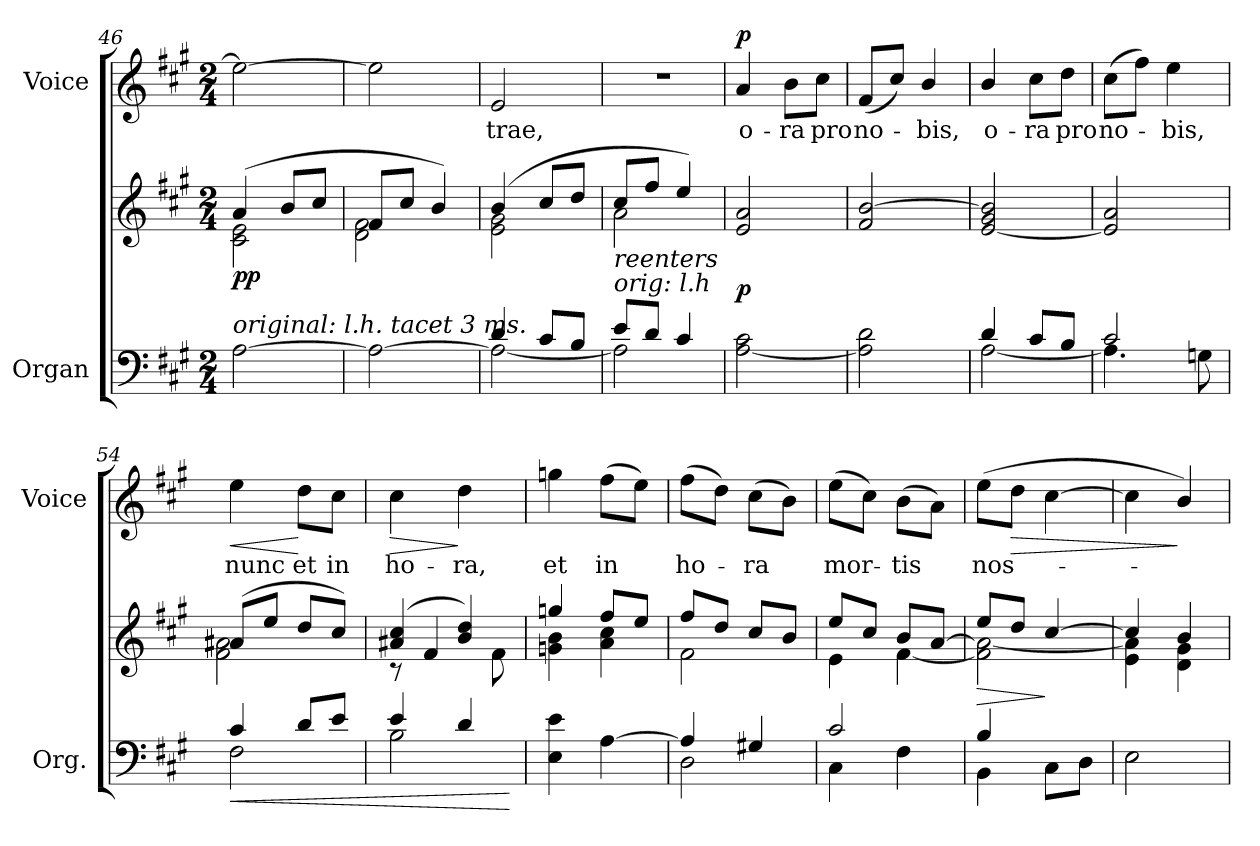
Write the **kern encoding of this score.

**kern	**kern	**dynam	**kern	**text	**dynam
*part2	*part2	*part2	*part1	*part1	*part1
*staff3	*staff2	*staff2/3	*staff1	*staff1	*staff1
*I"Organ	*	*	*I"Voice	*	*
*I'Org.	*	*	*I'Voice	*	*
!!LO:LB:g=z
*clefF4	*clefG2	*	*clefG2	*	*
*k[f#c#g#]	*k[f#c#g#]	*	*k[f#c#g#]	*	*
*A:	*A:	*	*A:	*	*
*M2/4	*M2/4	*	*M2/4	*	*
=46	=46	=46	=46	=46	=46
*	*^	*	*	*	*
!LO:TX:a:i:t=original&colon; l.h. tacet 3 ms.	!	!	!	!	!	!
[2Ai\	(4ai/	2c#i\ 2ei	pp	2eei\_	.	.
.	8bi/L	.	.	.	.	.
.	8cc#i/J	.	.	.	.	.
=47	=47	=47	=47	=47	=47	=47
2Ai\_	8f#i/L	2di\ 2f#i	.	2eei\]	.	.
.	8cc#i/J	.	.	.	.	.
.	4bi/)	.	.	.	.	.
=48	=48	=48	=48	=48	=48	=48
*^	*	*	*	*	*	*
!	!	!	!	!	!	!LO:LY:b:color=#000000	!
4di/	2Ai\_	(4bi/	2ei\ 2g#i	.	2ei/	-trae,	.
8c#i/L	.	8cc#i/L	.	.	.	.	.
8Bi/J	.	8ddi/J	.	.	.	.	.
=49	=49	=49	=49	=49	=49	=49	=49
!LO:TX:a:i:t=orig&colon; l.h	!	!	!	!	!	!	!
!LO:TX:i:t=reenters	!	!	!	!	!	!	!
!	!	!	!	!	!LO:N:vis=1	!	!
8ei/L	2Ai\]	8cc#i/L	2ai\	.	2r	.	.
8di/J	.	8ff#i/J	.	.	.	.	.
4c#i/	.	4eei/)	.	.	.	.	.
*v	*v	*	*	*	*	*	*
*	*v	*v	*	*	*	*
=50	=50	=50	=50	=50	=50
!	!	!	!	!LO:LY:b:color=#000000	!
[2Ai\ 2c#i	2ei/ 2ai	p	4ai/	o-	p
!	!	!	!	!LO:LY:b:color=#000000	!
.	.	.	8bi\L	-ra	.
!	!	!	!	!LO:LY:b:color=#000000	!
.	.	.	8cc#i\J	pro	.
=51	=51	=51	=51	=51	=51
!	!	!	!	!LO:LY:b:color=#000000	!
2Ai\] 2di	2f#i/ [2bi	.	(8f#i/L	no-	.
.	.	.	8cc#i/J)	.	.
!	!	!	!	!LO:LY:b:color=#000000	!
.	.	.	4bi/	-bis,	.
=52	=52	=52	=52	=52	=52
*^	*	*	*	*	*
!	!	!	!	!	!LO:LY:b:color=#000000	!
4di/	[2Ai\	[2ei/ 2g#i 2bi]	.	4bi/	o-	.
!	!	!	!	!	!LO:LY:b:color=#000000	!
8c#i/L	.	.	.	8cc#i\L	-ra	.
!	!	!	!	!	!LO:LY:b:color=#000000	!
8Bi/J	.	.	.	8ddi\J	pro	.
=53	=53	=53	=53	=53	=53	=53
!	!	!	!	!	!LO:LY:b:color=#000000	!
2c#i/	4.Ai\]	2ei/] 2ai	.	(8cc#i\L	no-	.
.	.	.	.	8ff#i\J)	.	.
!	!	!	!	!	!LO:LY:b:color=#000000	!
.	.	.	.	4eei\	-bis,	.
.	8Gni\	.	.	.	.	.
=54	=54	=54	=54	=54	=54	=54
!	!	!	!LO:HP:b=2	!	!	!
*	*	*^	*	*	*	*
!	!	!	!	!	!	!LO:LY:b:color=#000000	!LO:HP:b
4c#i/	2F#i\	(8a#Xi/L	2f#i\ 2a#i	<	4eei\	nunc	<
.	.	8eei/J	.	.	.	.	.
!	!	!	!	!	!	!LO:LY:b:color=#000000	!
8di/L	.	8ddi/L	.	.	8ddi\L	et	[
!	!	!	!	!	!	!LO:LY:b:color=#000000	!
8ei/J	.	8cc#i/J)	.	.	8cc#i\J	in	.
!!LO:LB:g=z
=55	=55	=55	=55	=55	=55	=55	=55
!	!	!	!	!	!	!LO:LY:b:color=#000000	!LO:HP:b
4ei/	2Bi\	(4a#Xi/ 4cc#i	8r	.	4cc#i\	ho-	>
.	.	.	4f#i/	.	.	.	.
!	!	!	!	!	!	!LO:LY:b:color=#000000	!
4di/	.	4bi/ 4ddi)	.	.	4ddi\	-ra,	]
.	.	.	8f#i\	.	.	.	.
*v	*v	*	*	*	*	*	*
*	*v	*v	*	*	*	*
.	.	[	.	.	.
=56	=56	=56	=56	=56	=56
*	*^	*	*	*	*
!	!	!	!	!	!LO:LY:b:color=#000000	!
4Ei\ 4ei	4ggni/	4gni\ 4bi	.	4ggni\	et	.
!	!	!	!	!	!LO:LY:b:color=#000000	!
[4Ai\	8ff#i/L	4ai\ 4cc#i	.	(8ff#i\L	in	.
.	8eei/J	.	.	8eei\J)	.	.
=57	=57	=57	=57	=57	=57	=57
*^	*	*	*	*	*	*
!	!	!	!	!	!	!LO:LY:b:color=#000000	!
4Ai/]	2Di\	8ff#i/L	2f#i\	.	(8ff#i\L	ho-	.
.	.	8ddi/J	.	.	8ddi\J)	.	.
!	!	!	!	!	!	!LO:LY:b:color=#000000	!
4G#Xi/	.	8cc#i/L	.	.	(8cc#i\L	-ra	.
.	.	8bi/J	.	.	8bi\J)	.	.
=58	=58	=58	=58	=58	=58	=58	=58
!	!	!	!	!	!	!LO:LY:b:color=#000000	!
2c#i/	4C#i\	8eei/L	4ei\	.	(8eei\L	mor-	.
.	.	8cc#i/J	.	.	8cc#i\J)	.	.
!	!	!	!	!	!	!LO:LY:b:color=#000000	!
.	4F#i\	8bi/L	[4f#i\	.	(8bi\L	-tis	.
.	.	[8ai/J	.	.	8ai\J)	.	.
=59	=59	=59	=59	=59	=59	=59	=59
!	!	!	!	!LO:HP:b	!	!	!
!	!	!	!	!	!	!LO:LY:b:color=#000000	!
4Bi/	4BBi\	8eei/L	2f#i\] 2ai_	>	(8eei\L	nos-	.
!	!	!	!	!	!	!	!LO:HP:b
.	.	8ddi/J	.	.	8ddi\J	.	>
4ryy	8C#i\L	[4cc#i/	.	]	[4cc#i\	.	.
.	8Di\J	.	.	.	.	.	.
*v	*v	*	*	*	*	*	*
=60	=60	=60	=60	=60	=60	=60
2Ei\	4cc#i/]	4ei\ 4ai]	.	4cc#i\]	.	.
.	4bi/	4di\ 4g#i	.	4bi/)	.	]
*	*v	*v	*	*	*	*
=	=	=	=	=	=
*-	*-	*-	*-	*-	*-
